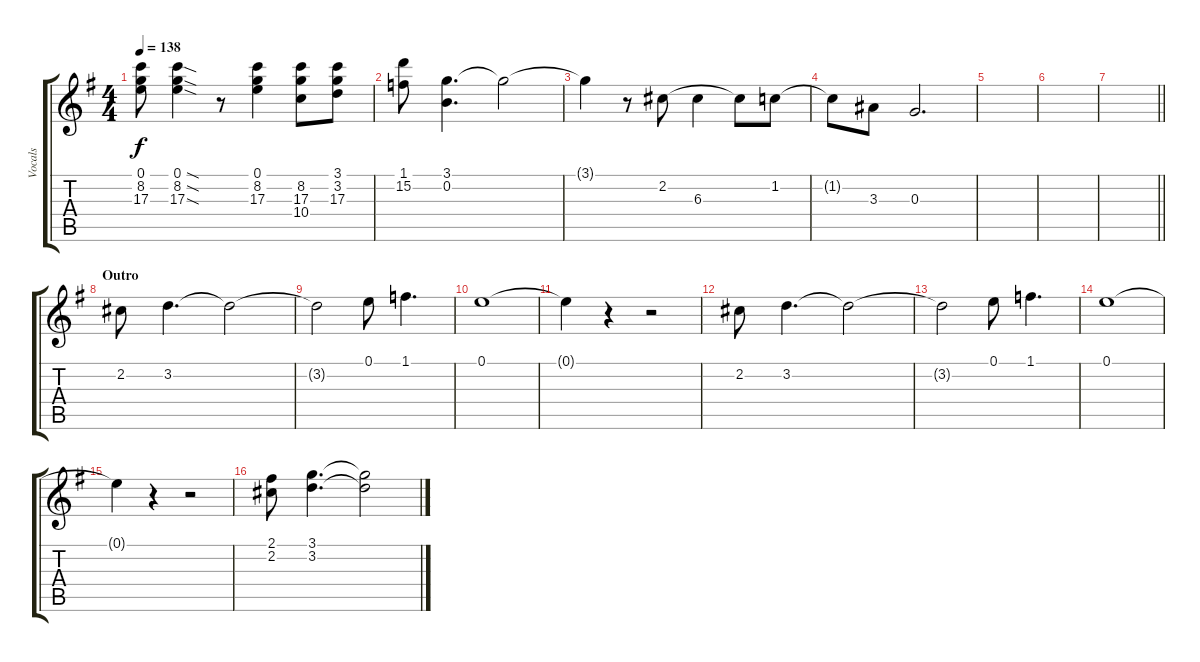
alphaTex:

\track ("Vocals" "Vocals") {instrument acousticguitarsteel}
\staff {score tabs}
\tuning (E4 B3 G3 D3 A2 E2) {hide}
\ts (4 4)
\tempo 138
\clef g2
\ks g
(0.1 8.2 17.3).8{dy f} (0.1{sod} 8.2{sod} 17.3{sod}).4 r.8 (0.1 8.2 17.3).4 (8.2 17.3 10.4).8 (3.1 3.2 17.3).8 |
(1.1 15.2).8 (3.1 0.2).4{d} 3.1{t}.2 |
3.1{t}.4 r.8 2.2.8 6.3.4 2.2{t}.8 1.2.8 |
1.2{t}.8 3.3.8 0.3.2{d} |
|
|
\barLineRight lightlight
|
\section ("" "Outro")
2.2.8 3.2.4{d} 3.2{t}.2 |
3.2{t}.2 0.1.8 1.1.4{d} |
0.1.1 |
0.1{t}.4 r.4 r.2 |
2.2.8 3.2.4{d} 3.2{t}.2 |
3.2{t}.2 0.1.8 1.1.4{d} |
0.1.1 |
0.1{t}.4 r.4 r.2 |
(2.1 2.2).8 (3.1 3.2).4{d} (3.1{t} 3.2{t}).2
